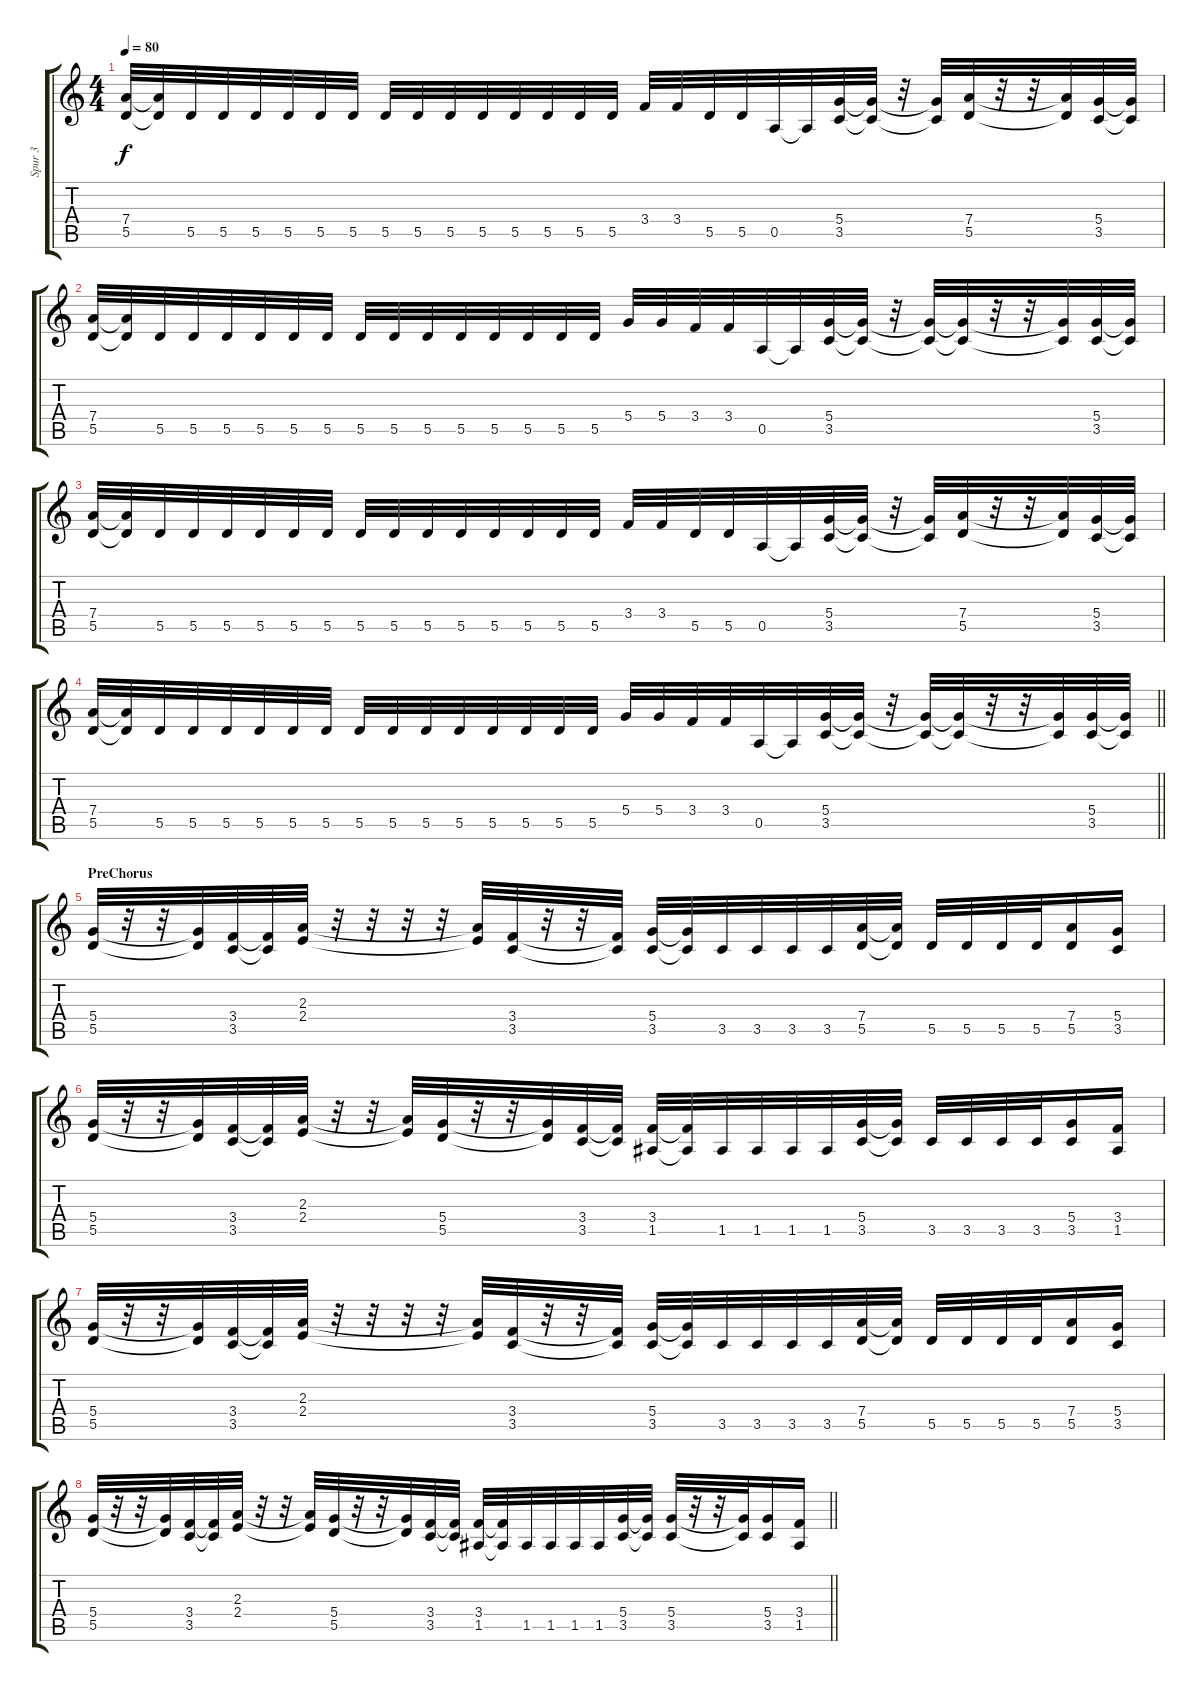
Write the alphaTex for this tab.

\track ("Spur 3" "Spur 3") {instrument distortionguitar}
\staff {score tabs}
\tuning (E4 B3 G3 D3 A2 E2) {hide}
\ts (4 4)
\tempo 80
\clef g2
\ks c
(7.4 5.5).32{dy f} (7.4{t} 5.5{t}).32 5.5.32 5.5.32 5.5.32 5.5.32 5.5.32 5.5.32 5.5.32 5.5.32 5.5.32 5.5.32 5.5.32 5.5.32 5.5.32 5.5.32 3.4.32 3.4.32 5.5.32 5.5.32 0.5.32 0.5{t}.32 (5.4 3.5).32 (5.4{t} 3.5{t}).32 r.32 (5.4{t} 3.5{t}).32 (7.4 5.5).32 r.32 r.32 (7.4{t} 5.5{t}).32 (5.4 3.5).32 (5.4{t} 3.5{t}).32 |
(7.4 5.5).32 (7.4{t} 5.5{t}).32 5.5.32 5.5.32 5.5.32 5.5.32 5.5.32 5.5.32 5.5.32 5.5.32 5.5.32 5.5.32 5.5.32 5.5.32 5.5.32 5.5.32 5.4.32 5.4.32 3.4.32 3.4.32 0.5.32 0.5{t}.32 (5.4 3.5).32 (5.4{t} 3.5{t}).32 r.32 (5.4{t} 3.5{t}).32 (5.4{t} 3.5{t}).32 r.32 r.32 (5.4{t} 3.5{t}).32 (5.4 3.5).32 (5.4{t} 3.5{t}).32 |
(7.4 5.5).32 (7.4{t} 5.5{t}).32 5.5.32 5.5.32 5.5.32 5.5.32 5.5.32 5.5.32 5.5.32 5.5.32 5.5.32 5.5.32 5.5.32 5.5.32 5.5.32 5.5.32 3.4.32 3.4.32 5.5.32 5.5.32 0.5.32 0.5{t}.32 (5.4 3.5).32 (5.4{t} 3.5{t}).32 r.32 (5.4{t} 3.5{t}).32 (7.4 5.5).32 r.32 r.32 (7.4{t} 5.5{t}).32 (5.4 3.5).32 (5.4{t} 3.5{t}).32 |
\barLineRight lightlight
(7.4 5.5).32 (7.4{t} 5.5{t}).32 5.5.32 5.5.32 5.5.32 5.5.32 5.5.32 5.5.32 5.5.32 5.5.32 5.5.32 5.5.32 5.5.32 5.5.32 5.5.32 5.5.32 5.4.32 5.4.32 3.4.32 3.4.32 0.5.32 0.5{t}.32 (5.4 3.5).32 (5.4{t} 3.5{t}).32 r.32 (5.4{t} 3.5{t}).32 (5.4{t} 3.5{t}).32 r.32 r.32 (5.4{t} 3.5{t}).32 (5.4 3.5).32 (5.4{t} 3.5{t}).32 |
\section ("" "PreChorus")
(5.4 5.5).32 r.32 r.32 (5.4{t} 5.5{t}).32 (3.4 3.5).32 (3.4{t} 3.5{t}).32 (2.3 2.4).32 r.32 r.32 r.32 r.32 (2.3{t} 2.4{t}).32 (3.4 3.5).32 r.32 r.32 (3.4{t} 3.5{t}).32 (5.4 3.5).32 (5.4{t} 3.5{t}).32 3.5.32 3.5.32 3.5.32 3.5.32 (7.4 5.5).32 (7.4{t} 5.5{t}).32 5.5.32 5.5.32 5.5.32 5.5.32 (7.4 5.5).16 (5.4 3.5).16 |
(5.4 5.5).32 r.32 r.32 (5.4{t} 5.5{t}).32 (3.4 3.5).32 (3.4{t} 3.5{t}).32 (2.3 2.4).32 r.32 r.32 (2.3{t} 2.4{t}).32 (5.4 5.5).32 r.32 r.32 (5.4{t} 5.5{t}).32 (3.4 3.5).32 (3.4{t} 3.5{t}).32 (3.4 1.5).32 (3.4{t} 1.5{t}).32 1.5.32 1.5.32 1.5.32 1.5.32 (5.4 3.5).32 (5.4{t} 3.5{t}).32 3.5.32 3.5.32 3.5.32 3.5.32 (5.4 3.5).16 (3.4 1.5).16 |
(5.4 5.5).32 r.32 r.32 (5.4{t} 5.5{t}).32 (3.4 3.5).32 (3.4{t} 3.5{t}).32 (2.3 2.4).32 r.32 r.32 r.32 r.32 (2.3{t} 2.4{t}).32 (3.4 3.5).32 r.32 r.32 (3.4{t} 3.5{t}).32 (5.4 3.5).32 (5.4{t} 3.5{t}).32 3.5.32 3.5.32 3.5.32 3.5.32 (7.4 5.5).32 (7.4{t} 5.5{t}).32 5.5.32 5.5.32 5.5.32 5.5.32 (7.4 5.5).16 (5.4 3.5).16 |
\barLineRight lightlight
(5.4 5.5).32 r.32 r.32 (5.4{t} 5.5{t}).32 (3.4 3.5).32 (3.4{t} 3.5{t}).32 (2.3 2.4).32 r.32 r.32 (2.3{t} 2.4{t}).32 (5.4 5.5).32 r.32 r.32 (5.4{t} 5.5{t}).32 (3.4 3.5).32 (3.4{t} 3.5{t}).32 (3.4 1.5).32 (3.4{t} 1.5{t}).32 1.5.32 1.5.32 1.5.32 1.5.32 (5.4 3.5).32 (5.4{t} 3.5{t}).32 (5.4 3.5).32 r.32 r.32 (5.4{t} 3.5{t}).32 (5.4 3.5).16 (3.4 1.5).16
